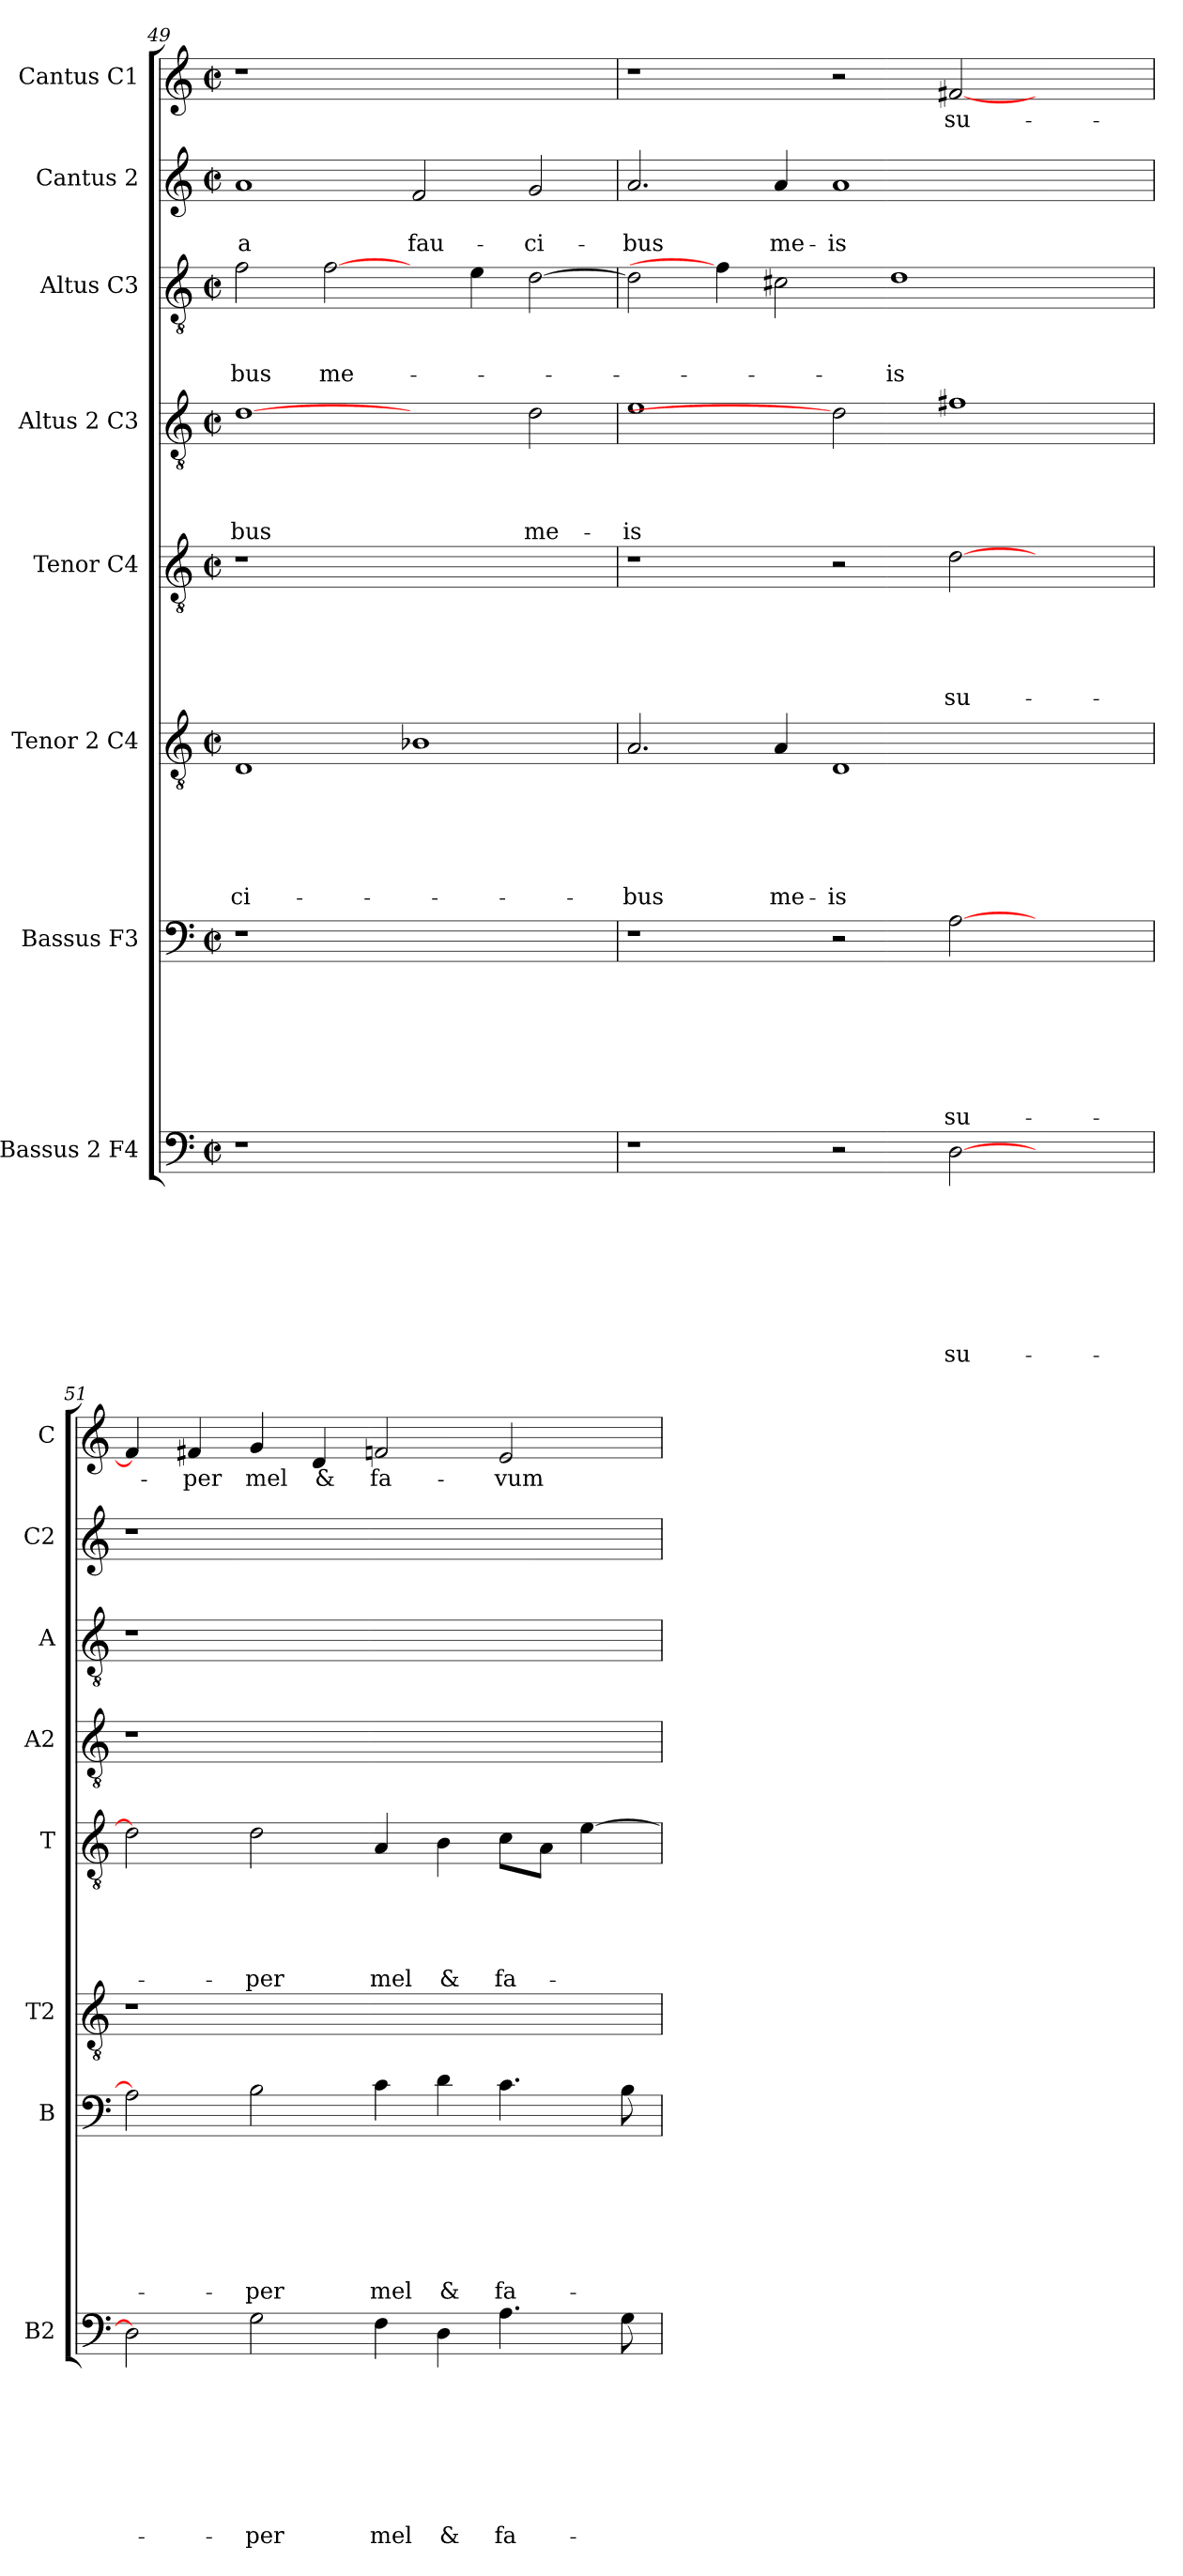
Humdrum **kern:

**kern	**text	**text	**text	**text	**text	**text	**text	**text	**kern	**text	**text	**text	**text	**text	**text	**text	**kern	**text	**text	**text	**text	**text	**text	**kern	**text	**text	**text	**text	**text	**kern	**text	**text	**text	**text	**kern	**text	**text	**text	**kern	**text	**text	**kern	**text
*part8	*part8	*part8	*part8	*part8	*part8	*part8	*part8	*part8	*part7	*part7	*part7	*part7	*part7	*part7	*part7	*part7	*part6	*part6	*part6	*part6	*part6	*part6	*part6	*part5	*part5	*part5	*part5	*part5	*part5	*part4	*part4	*part4	*part4	*part4	*part3	*part3	*part3	*part3	*part2	*part2	*part2	*part1	*part1
*staff8	*staff8	*staff8	*staff8	*staff8	*staff8	*staff8	*staff8	*staff8	*staff7	*staff7	*staff7	*staff7	*staff7	*staff7	*staff7	*staff7	*staff6	*staff6	*staff6	*staff6	*staff6	*staff6	*staff6	*staff5	*staff5	*staff5	*staff5	*staff5	*staff5	*staff4	*staff4	*staff4	*staff4	*staff4	*staff3	*staff3	*staff3	*staff3	*staff2	*staff2	*staff2	*staff1	*staff1
*I"Bassus 2 F4	*	*	*	*	*	*	*	*	*I"Bassus F3	*	*	*	*	*	*	*	*I"Tenor 2 C4	*	*	*	*	*	*	*I"Tenor C4	*	*	*	*	*	*I"Altus 2 C3	*	*	*	*	*I"Altus C3	*	*	*	*I"Cantus 2	*	*	*I"Cantus C1	*
*I'B2	*	*	*	*	*	*	*	*	*I'B	*	*	*	*	*	*	*	*I'T2	*	*	*	*	*	*	*I'T	*	*	*	*	*	*I'A2	*	*	*	*	*I'A	*	*	*	*I'C2	*	*	*I'C	*
*clefF4	*	*	*	*	*	*	*	*	*clefF4	*	*	*	*	*	*	*	*clefGv2	*	*	*	*	*	*	*clefGv2	*	*	*	*	*	*clefGv2	*	*	*	*	*clefGv2	*	*	*	*clefG2	*	*	*clefG2	*
*k[]	*	*	*	*	*	*	*	*	*k[]	*	*	*	*	*	*	*	*k[]	*	*	*	*	*	*	*k[]	*	*	*	*	*	*k[]	*	*	*	*	*k[]	*	*	*	*k[]	*	*	*k[]	*
*C:	*	*	*	*	*	*	*	*	*C:	*	*	*	*	*	*	*	*C:	*	*	*	*	*	*	*C:	*	*	*	*	*	*C:	*	*	*	*	*C:	*	*	*	*C:	*	*	*C:	*
*M2/2	*	*	*	*	*	*	*	*	*M2/2	*	*	*	*	*	*	*	*M2/2	*	*	*	*	*	*	*M2/2	*	*	*	*	*	*M2/2	*	*	*	*	*M2/2	*	*	*	*M2/2	*	*	*M2/2	*
*met(c|)	*	*	*	*	*	*	*	*	*met(c|)	*	*	*	*	*	*	*	*met(c|)	*	*	*	*	*	*	*met(c|)	*	*	*	*	*	*met(c|)	*	*	*	*	*met(c|)	*	*	*	*met(c|)	*	*	*met(c|)	*
=49	=49	=49	=49	=49	=49	=49	=49	=49	=49	=49	=49	=49	=49	=49	=49	=49	=49	=49	=49	=49	=49	=49	=49	=49	=49	=49	=49	=49	=49	=49	=49	=49	=49	=49	=49	=49	=49	=49	=49	=49	=49	=49	=49
!	!	!	!	!	!	!	!	!	!	!	!	!	!	!	!	!	!	!	!	!	!	!	!LO:LY:b	!	!	!	!	!	!	!	!	!	!	!LO:LY:b	!	!	!	!LO:LY:b	!	!	!LO:LY:b	!	!
1r	.	.	.	.	.	.	.	.	1r	.	.	.	.	.	.	.	1D	.	.	.	.	.	-ci-	1r	.	.	.	.	.	[1d	.	.	.	-bus	2f\	.	.	-bus	1a	.	-a	1r	.
!	!	!	!	!	!	!	!	!	!	!	!	!	!	!	!	!	!	!	!	!	!	!	!	!	!	!	!	!	!	!	!	!	!	!	!	!	!	!LO:LY:b	!	!	!	!	!
.	.	.	.	.	.	.	.	.	.	.	.	.	.	.	.	.	.	.	.	.	.	.	.	.	.	.	.	.	.	.	.	.	.	.	[2f\	.	.	me-	.	.	.	.	.
!	!	!	!	!	!	!	!	!	!	!	!	!	!	!	!	!	!	!	!	!	!	!	!	!	!	!	!	!	!	!	!	!	!	!	!	!	!	!	!	!	!LO:LY:b	!	!
1ryy	.	.	.	.	.	.	.	.	1ryy	.	.	.	.	.	.	.	1B-X	.	.	.	.	.	.	1ryy	.	.	.	.	.	2ryy	.	.	.	.	4ryy	.	.	.	2f/	.	fau-	1ryy	.
.	.	.	.	.	.	.	.	.	.	.	.	.	.	.	.	.	.	.	.	.	.	.	.	.	.	.	.	.	.	.	.	.	.	.	4e\	.	.	.	.	.	.	.	.
!	!	!	!	!	!	!	!	!	!	!	!	!	!	!	!	!	!	!	!	!	!	!	!	!	!	!	!	!	!	!	!	!	!	!LO:LY:b	!	!	!	!	!	!	!LO:LY:b	!	!
.	.	.	.	.	.	.	.	.	.	.	.	.	.	.	.	.	.	.	.	.	.	.	.	.	.	.	.	.	.	2d\	.	.	.	me-	[2d\	.	.	.	2g/	.	-ci-	.	.
!!LO:LB:g=z
=50	=50	=50	=50	=50	=50	=50	=50	=50	=50	=50	=50	=50	=50	=50	=50	=50	=50	=50	=50	=50	=50	=50	=50	=50	=50	=50	=50	=50	=50	=50	=50	=50	=50	=50	=50	=50	=50	=50	=50	=50	=50	=50	=50
!	!	!	!	!	!	!	!	!	!	!	!	!	!	!	!	!	!	!	!	!	!	!	!LO:LY:b	!	!	!	!	!	!	!	!	!	!	!LO:LY:b	!	!	!	!	!	!	!LO:LY:b	!	!
1r	.	.	.	.	.	.	.	.	1r	.	.	.	.	.	.	.	2.A/	.	.	.	.	.	-bus	1r	.	.	.	.	.	1e	.	.	.	-is	2d\]	.	.	.	2.a/	.	-bus	1r	.
.	.	.	.	.	.	.	.	.	.	.	.	.	.	.	.	.	.	.	.	.	.	.	.	.	.	.	.	.	.	.	.	.	.	.	4f\]	.	.	.	.	.	.	.	.
!	!	!	!	!	!	!	!	!	!	!	!	!	!	!	!	!	!	!	!	!	!	!	!LO:LY:b	!	!	!	!	!	!	!	!	!	!	!	!	!	!	!	!	!	!LO:LY:b	!	!
.	.	.	.	.	.	.	.	.	.	.	.	.	.	.	.	.	4A/	.	.	.	.	.	me-	.	.	.	.	.	.	.	.	.	.	.	2c#X\	.	.	.	4a/	.	me-	.	.
!	!	!	!	!	!	!	!	!	!	!	!	!	!	!	!	!	!	!	!	!	!	!	!LO:LY:b	!	!	!	!	!	!	!	!	!	!	!	!	!	!	!	!	!	!LO:LY:b	!	!
2r	.	.	.	.	.	.	.	.	2r	.	.	.	.	.	.	.	1D	.	.	.	.	.	-is	2r	.	.	.	.	.	2d]	.	.	.	.	.	.	.	.	1a	.	-is	2r	.
!	!	!	!	!	!	!	!	!	!	!	!	!	!	!	!	!	!	!	!	!	!	!	!	!	!	!	!	!	!	!	!	!	!	!	!	!	!	!LO:LY:b	!	!	!	!	!
.	.	.	.	.	.	.	.	.	.	.	.	.	.	.	.	.	.	.	.	.	.	.	.	.	.	.	.	.	.	.	.	.	.	.	1d	.	.	-is	.	.	.	.	.
!	!	!	!	!	!	!	!	!LO:LY:b	!	!	!	!	!	!	!	!LO:LY:b	!	!	!	!	!	!	!	!	!	!	!	!	!LO:LY:b	!	!	!	!	!	!	!	!	!	!	!	!	!	!LO:LY:b
[2D\	.	.	.	.	.	.	.	su-	[2A\	.	.	.	.	.	.	su-	.	.	.	.	.	.	.	[2d\	.	.	.	.	su-	1f#X	.	.	.	.	.	.	.	.	.	.	.	[2f#X/	su-
2ryy	.	.	.	.	.	.	.	.	2ryy	.	.	.	.	.	.	.	2ryy	.	.	.	.	.	.	2ryy	.	.	.	.	.	.	.	.	.	.	.	.	.	.	2ryy	.	.	2ryy	.
.	.	.	.	.	.	.	.	.	.	.	.	.	.	.	.	.	.	.	.	.	.	.	.	.	.	.	.	.	.	.	.	.	.	.	4ryy	.	.	.	.	.	.	.	.
=51	=51	=51	=51	=51	=51	=51	=51	=51	=51	=51	=51	=51	=51	=51	=51	=51	=51	=51	=51	=51	=51	=51	=51	=51	=51	=51	=51	=51	=51	=51	=51	=51	=51	=51	=51	=51	=51	=51	=51	=51	=51	=51	=51
2D\]	.	.	.	.	.	.	.	.	2A\]	.	.	.	.	.	.	.	1r	.	.	.	.	.	.	2d\]	.	.	.	.	.	1r	.	.	.	.	1r	.	.	.	1r	.	.	4f#/]	.
!	!	!	!	!	!	!	!	!	!	!	!	!	!	!	!	!	!	!	!	!	!	!	!	!	!	!	!	!	!	!	!	!	!	!	!	!	!	!	!	!	!	!	!LO:LY:b
.	.	.	.	.	.	.	.	.	.	.	.	.	.	.	.	.	.	.	.	.	.	.	.	.	.	.	.	.	.	.	.	.	.	.	.	.	.	.	.	.	.	4f#X/	-per
!	!	!	!	!	!	!	!	!LO:LY:b	!	!	!	!	!	!	!	!LO:LY:b	!	!	!	!	!	!	!	!	!	!	!	!	!LO:LY:b	!	!	!	!	!	!	!	!	!	!	!	!	!	!LO:LY:b
2G\	.	.	.	.	.	.	.	-per	2B\	.	.	.	.	.	.	-per	.	.	.	.	.	.	.	2d\	.	.	.	.	-per	.	.	.	.	.	.	.	.	.	.	.	.	4g/	mel
!	!	!	!	!	!	!	!	!	!	!	!	!	!	!	!	!	!	!	!	!	!	!	!	!	!	!	!	!	!	!	!	!	!	!	!	!	!	!	!	!	!	!	!LO:LY:b
.	.	.	.	.	.	.	.	.	.	.	.	.	.	.	.	.	.	.	.	.	.	.	.	.	.	.	.	.	.	.	.	.	.	.	.	.	.	.	.	.	.	4d/	&
!	!	!	!	!	!	!	!	!LO:LY:b	!	!	!	!	!	!	!	!LO:LY:b	!	!	!	!	!	!	!	!	!	!	!	!	!LO:LY:b	!	!	!	!	!	!	!	!	!	!	!	!	!	!LO:LY:b
4F\	.	.	.	.	.	.	.	mel	4c\	.	.	.	.	.	.	mel	1ryy	.	.	.	.	.	.	4A/	.	.	.	.	mel	1ryy	.	.	.	.	1ryy	.	.	.	1ryy	.	.	2fn/	fa-
!	!	!	!	!	!	!	!	!LO:LY:b	!	!	!	!	!	!	!	!LO:LY:b	!	!	!	!	!	!	!	!	!	!	!	!	!LO:LY:b	!	!	!	!	!	!	!	!	!	!	!	!	!	!
4D\	.	.	.	.	.	.	.	&	4d\	.	.	.	.	.	.	&	.	.	.	.	.	.	.	4B\	.	.	.	.	&	.	.	.	.	.	.	.	.	.	.	.	.	.	.
!	!	!	!	!	!	!	!	!LO:LY:b	!	!	!	!	!	!	!	!LO:LY:b	!	!	!	!	!	!	!	!	!	!	!	!	!LO:LY:b	!	!	!	!	!	!	!	!	!	!	!	!	!	!LO:LY:b
4.A\	.	.	.	.	.	.	.	fa-	4.c\	.	.	.	.	.	.	fa-	.	.	.	.	.	.	.	8c\L	.	.	.	.	fa-	.	.	.	.	.	.	.	.	.	.	.	.	2e/	-vum
.	.	.	.	.	.	.	.	.	.	.	.	.	.	.	.	.	.	.	.	.	.	.	.	8A\J	.	.	.	.	.	.	.	.	.	.	.	.	.	.	.	.	.	.	.
.	.	.	.	.	.	.	.	.	.	.	.	.	.	.	.	.	.	.	.	.	.	.	.	[4e\	.	.	.	.	.	.	.	.	.	.	.	.	.	.	.	.	.	.	.
8G\	.	.	.	.	.	.	.	.	8B\	.	.	.	.	.	.	.	.	.	.	.	.	.	.	.	.	.	.	.	.	.	.	.	.	.	.	.	.	.	.	.	.	.	.
=	=	=	=	=	=	=	=	=	=	=	=	=	=	=	=	=	=	=	=	=	=	=	=	=	=	=	=	=	=	=	=	=	=	=	=	=	=	=	=	=	=	=	=
*-	*-	*-	*-	*-	*-	*-	*-	*-	*-	*-	*-	*-	*-	*-	*-	*-	*-	*-	*-	*-	*-	*-	*-	*-	*-	*-	*-	*-	*-	*-	*-	*-	*-	*-	*-	*-	*-	*-	*-	*-	*-	*-	*-
